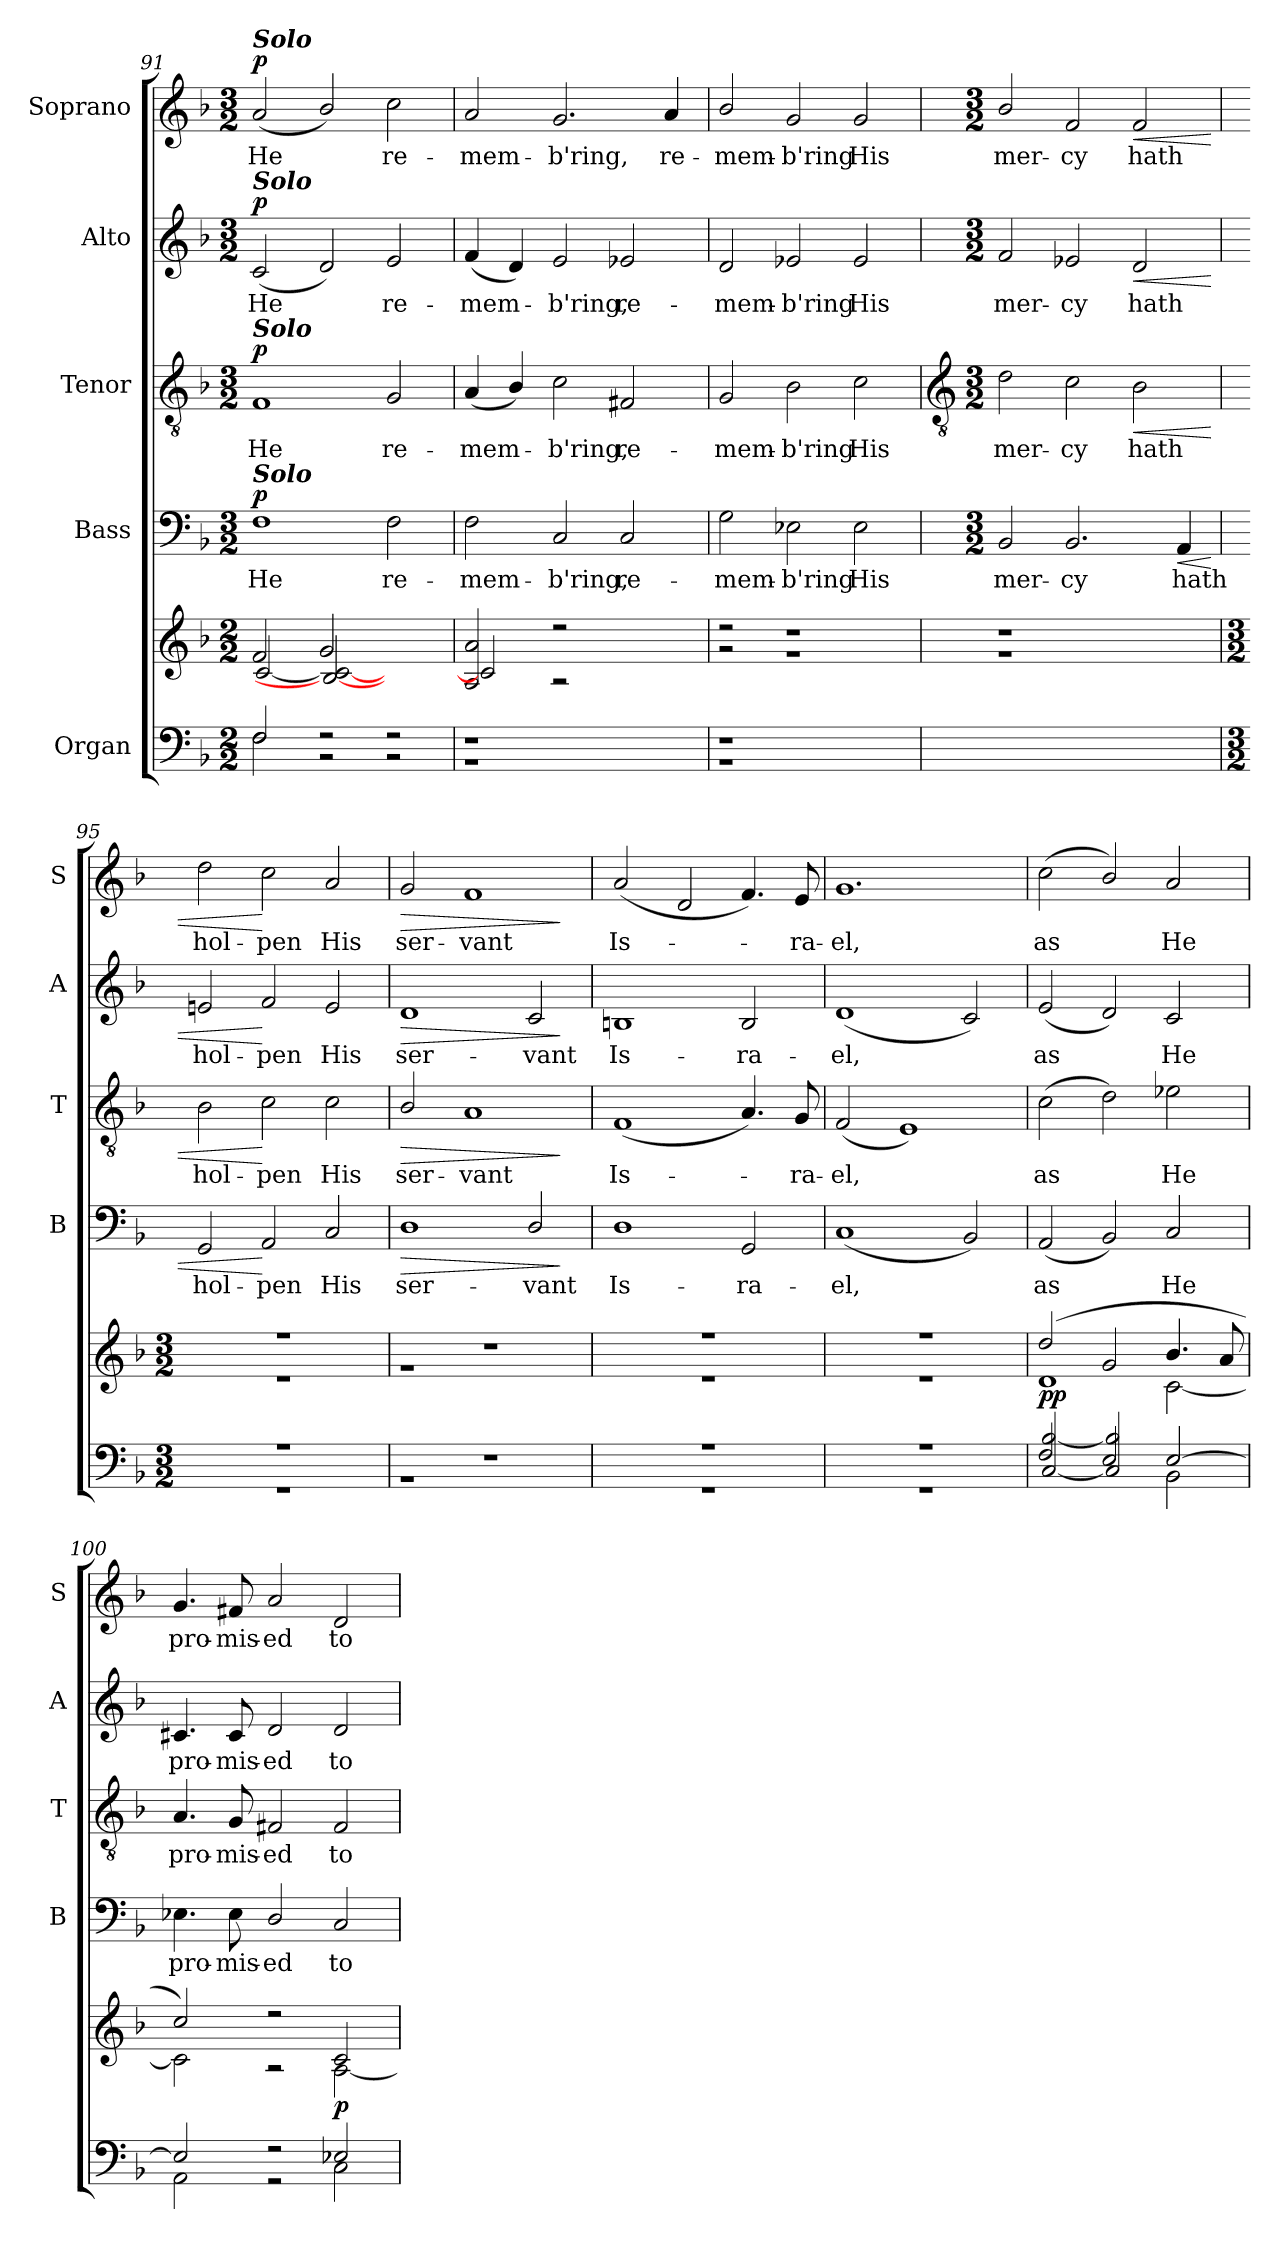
**kern	**kern	**dynam	**kern	**text	**dynam	**kern	**text	**dynam	**kern	**text	**dynam	**kern	**text	**dynam
*part5	*part5	*part5	*part4	*part4	*part4	*part3	*part3	*part3	*part2	*part2	*part2	*part1	*part1	*part1
*staff6	*staff5	*staff5/6	*staff4	*staff4	*staff4	*staff3	*staff3	*staff3	*staff2	*staff2	*staff2	*staff1	*staff1	*staff1
*I"Organ	*	*	*I"Bass	*	*	*I"Tenor	*	*	*I"Alto	*	*	*I"Soprano	*	*
*	*	*	*I'B	*	*	*I'T	*	*	*I'A	*	*	*I'S	*	*
*clefF4	*clefG2	*	*clefF4	*	*	*clefGv2	*	*	*clefG2	*	*	*clefG2	*	*
*k[b-]	*k[b-]	*	*k[b-]	*	*	*k[b-]	*	*	*k[b-]	*	*	*k[b-]	*	*
*F:	*F:	*	*F:	*	*	*F:	*	*	*F:	*	*	*F:	*	*
*M2/2	*M2/2	*	*M3/2	*	*	*M3/2	*	*	*M3/2	*	*	*M3/2	*	*
=91	=91	=91	=91	=91	=91	=91	=91	=91	=91	=91	=91	=91	=91	=91
*^	*^	*	*	*	*	*	*	*	*	*	*	*	*	*
!	!	!	!	!	!	!	!	!	!	!	!	!	!	!LO:TX:a:Bi:t=Solo	!	!
!	!	!	!	!	!	!	!	!	!	!	!LO:TX:a:Bi:t=Solo	!	!	!	!	!
!	!	!	!	!	!	!	!	!LO:TX:a:Bi:t=Solo	!	!	!	!	!	!	!	!
!	!	!	!	!	!LO:TX:a:Bi:t=Solo	!	!	!	!	!	!	!	!	!	!	!
!	!	!	!	!	!	!LO:LY:b	!LO:DY:b	!	!LO:LY:b	!LO:DY:b	!	!LO:LY:b	!LO:DY:b	!	!LO:LY:b	!LO:DY:b
2F/	2F\	2f/	[2c/	.	1F	He	p	1F	He	p	(<2c	He	p	(<2a	He	p
2r	2r	2g/	2B-/_ 2c/_	.	.	.	.	.	.	.	2d)	.	.	2b-/)	.	.
!	!	!	!	!	!	!LO:LY:b	!	!	!LO:LY:b	!	!	!LO:LY:b	!	!	!LO:LY:b	!
2r	2r	2ryy	2ryy	.	2F	re-	.	2G	re-	.	2e	re-	.	2cc	re-	.
=92	=92	=92	=92	=92	=92	=92	=92	=92	=92	=92	=92	=92	=92	=92	=92	=92
!LO:N:vis=1	!LO:N:vis=1	!	!	!	!	!LO:LY:b	!	!	!LO:LY:b	!	!	!LO:LY:b	!	!	!LO:LY:b	!
1.r	1.r	2A/ 2a/	2c/]	.	2F	-mem-	.	(<4A	-mem-	.	(<4f	-mem-	.	2a	-mem-	.
.	.	.	.	.	.	.	.	4B-/)	.	.	4d)	.	.	.	.	.
!	!	!	!	!	!	!LO:LY:b	!	!	!LO:LY:b	!	!	!LO:LY:b	!	!	!LO:LY:b	!
.	.	2r	2r	.	2C	-b'ring,	.	2c	b'ring,	.	2e	b'ring,	.	2.g	-b'ring,	.
!	!	!	!	!	!	!LO:LY:b	!	!	!LO:LY:b	!	!	!LO:LY:b	!	!	!	!
.	.	2ryy	2ryy	.	2C	re-	.	2F#X	re-	.	2e-X	re-	.	.	.	.
!	!	!	!	!	!	!	!	!	!	!	!	!	!	!	!LO:LY:b	!
.	.	.	.	.	.	.	.	.	.	.	.	.	.	4a	re-	.
=93	=93	=93	=93	=93	=93	=93	=93	=93	=93	=93	=93	=93	=93	=93	=93	=93
!LO:N:vis=1	!LO:N:vis=1	!	!	!	!	!LO:LY:b	!	!	!LO:LY:b	!	!	!LO:LY:b	!	!	!LO:LY:b	!
1.r	1.r	2r	2r	.	2G	-mem-	.	2G	-mem-	.	2d	-mem-	.	2b-/	-mem-	.
!	!	!	!	!	!	!LO:LY:b	!	!	!LO:LY:b	!	!	!LO:LY:b	!	!	!LO:LY:b	!
.	.	1r	1r	.	2E-X	-b'ring	.	2B-	-b'ring	.	2e-X	-b'ring	.	2g	-b'ring	.
!	!	!	!	!	!	!LO:LY:b	!	!	!LO:LY:b	!	!	!LO:LY:b	!	!	!LO:LY:b	!
.	.	.	.	.	2E-	His	.	2c	His	.	2e-	His	.	2g	His	.
*v	*v	*	*	*	*	*	*	*	*	*	*	*	*	*	*	*
!!LO:LB:g=z
=94	=94	=94	=94	=94	=94	=94	=94	=94	=94	=94	=94	=94	=94	=94	=94
*	*	*	*	*	*	*	*clefGv2	*	*	*	*	*	*	*	*
*	*	*	*	*M3/2	*	*	*M3/2	*	*	*M3/2	*	*	*M3/2	*	*
!	!	!	!	!	!LO:LY:b	!	!	!LO:LY:b	!	!	!LO:LY:b	!	!	!LO:LY:b	!
1.ryy	1r	1r	.	2BB-	mer-	.	2d	mer-	.	2f	mer-	.	2b-/	mer-	.
!	!	!	!	!	!LO:LY:b	!	!	!LO:LY:b	!	!	!LO:LY:b	!	!	!LO:LY:b	!
.	.	.	.	2.BB-	-cy	.	2c	-cy	.	2e-X	-cy	.	2f	-cy	.
!	!	!	!	!	!	!	!	!LO:LY:b	!LO:HP:b	!	!LO:LY:b	!LO:HP:b	!	!LO:LY:b	!LO:HP:b
.	2ryy	2ryy	.	.	.	.	2B-	hath	<	2d	hath	<	2f	hath	<
!	!	!	!	!	!LO:LY:b	!LO:HP:b	!	!	!	!	!	!	!	!	!
.	.	.	.	4AA	hath	<	.	.	.	.	.	.	.	.	.
!!LO:LB:g=z
=95	=95	=95	=95	=95	=95	=95	=95	=95	=95	=95	=95	=95	=95	=95	=95
*M3/2	*M3/2	*	*	*	*	*	*	*	*	*	*	*	*	*	*
*^	*	*	*	*	*	*	*	*	*	*	*	*	*	*	*
!LO:N:vis=1	!LO:N:vis=1	!LO:N:vis=1	!LO:N:vis=1	!	!	!LO:LY:b	!	!	!LO:LY:b	!	!	!LO:LY:b	!	!	!LO:LY:b	!
1.r	1.r	1.r	1.r	.	2GG	hol-	.	2B-	hol-	.	2en	hol-	.	2dd	hol-	.
!	!	!	!	!	!	!LO:LY:b	!	!	!LO:LY:b	!	!	!LO:LY:b	!	!	!LO:LY:b	!
.	.	.	.	.	2AA	-pen	[	2c	-pen	[	2f	-pen	[	2cc	-pen	[
!	!	!	!	!	!	!LO:LY:b	!	!	!LO:LY:b	!	!	!LO:LY:b	!	!	!LO:LY:b	!
.	.	.	.	.	2C	His	.	2c	His	.	2e	His	.	2a	His	.
=96	=96	=96	=96	=96	=96	=96	=96	=96	=96	=96	=96	=96	=96	=96	=96	=96
!LO:N:vis=1	!LO:N:vis=1	!LO:N:vis=1	!LO:N:vis=1	!	!	!LO:LY:b	!LO:HP:b	!	!LO:LY:b	!LO:HP:b	!	!LO:LY:b	!LO:HP:b	!	!LO:LY:b	!LO:HP:b
1.r	1.r	1.r	1.r	.	1D	ser-	>	2B-/	ser-	>	1d	ser-	>	2g	ser-	>
!	!	!	!	!	!	!	!	!	!LO:LY:b	!	!	!	!	!	!LO:LY:b	!
.	.	.	.	.	.	.	.	1A	-vant	.	.	.	.	1f	-vant	.
!	!	!	!	!	!	!LO:LY:b	!	!	!	!	!	!LO:LY:b	!	!	!	!
.	.	.	.	.	2D/	-vant	.	.	.	.	2c	-vant	.	.	.	.
*v	*v	*	*	*	*	*	*	*	*	*	*	*	*	*	*	*
*	*v	*v	*	*	*	*	*	*	*	*	*	*	*	*	*
.	.	.	.	.	]	.	.	]	.	.	]	.	.	]
=97	=97	=97	=97	=97	=97	=97	=97	=97	=97	=97	=97	=97	=97	=97
*^	*^	*	*	*	*	*	*	*	*	*	*	*	*	*
!LO:N:vis=1	!LO:N:vis=1	!LO:N:vis=1	!LO:N:vis=1	!	!	!LO:LY:b	!	!	!LO:LY:b	!	!	!LO:LY:b	!	!	!LO:LY:b	!
1.r	1.r	1.r	1.r	.	1D	Is-	.	(<1F	Is-	.	1Bn	Is-	.	(<2a	Is-	.
.	.	.	.	.	.	.	.	.	.	.	.	.	.	2d	.	.
!	!	!	!	!	!	!LO:LY:b	!	!	!	!	!	!LO:LY:b	!	!	!	!
.	.	.	.	.	2GG	-ra-	.	4.A)	.	.	2B	-ra-	.	4.f)	.	.
!	!	!	!	!	!	!	!	!	!LO:LY:b	!	!	!	!	!	!LO:LY:b	!
.	.	.	.	.	.	.	.	8G	ra-	.	.	.	.	8e	ra-	.
=98	=98	=98	=98	=98	=98	=98	=98	=98	=98	=98	=98	=98	=98	=98	=98	=98
!LO:N:vis=1	!LO:N:vis=1	!LO:N:vis=1	!LO:N:vis=1	!	!	!LO:LY:b	!	!	!LO:LY:b	!	!	!LO:LY:b	!	!	!LO:LY:b	!
1.r	1.r	1.r	1.r	.	(<1C	-el,	.	(<2F	-el,	.	(<1d	-el,	.	1.g	-el,	.
.	.	.	.	.	.	.	.	1E)	.	.	.	.	.	.	.	.
.	.	.	.	.	2BB-)	.	.	.	.	.	2c)	.	.	.	.	.
=99	=99	=99	=99	=99	=99	=99	=99	=99	=99	=99	=99	=99	=99	=99	=99	=99
!	!	!	!	!LO:DY:b	!	!LO:LY:b	!	!	!LO:LY:b	!	!	!LO:LY:b	!	!	!LO:LY:b	!
2F/	[2C/ [2B-/	(>2dd/	1d\	pp	(<2AA	as	.	(>2c	as	.	(<2e	as	.	(<2cc	as	.
2E/	2C/] 2B-/]	2g/	.	.	2BB-)	.	.	2d)	.	.	2d)	.	.	2b-/)	.	.
!	!	!	!	!	!	!LO:LY:b	!	!	!LO:LY:b	!	!	!LO:LY:b	!	!	!LO:LY:b	!
[2E/	2BB-\	4.b-/	[2c\	.	2C	He	.	2e-X	He	.	2c	He	.	2a	He	.
.	.	8a/	.	.	.	.	.	.	.	.	.	.	.	.	.	.
=100	=100	=100	=100	=100	=100	=100	=100	=100	=100	=100	=100	=100	=100	=100	=100	=100
!	!	!	!	!	!	!LO:LY:b	!	!	!LO:LY:b	!	!	!LO:LY:b	!	!	!LO:LY:b	!
2E/]	2AA\	2cc/)	2c\]	.	4.E-X	pro-	.	4.A	pro-	.	4.c#X	pro-	.	4.g	pro-	.
!	!	!	!	!	!	!LO:LY:b	!	!	!LO:LY:b	!	!	!LO:LY:b	!	!	!LO:LY:b	!
.	.	.	.	.	8E-	-mis-	.	8G	-mis-	.	8c#	-mis-	.	8f#X	-mis-	.
!	!	!	!	!	!	!LO:LY:b	!	!	!LO:LY:b	!	!	!LO:LY:b	!	!	!LO:LY:b	!
2r	2r	2r	2r	.	2D/	-ed	.	2F#X	-ed	.	2d	-ed	.	2a	-ed	.
!	!	!	!	!LO:DY:b	!	!LO:LY:b	!	!	!LO:LY:b	!	!	!LO:LY:b	!	!	!LO:LY:b	!
2E-X/	2C\	2c/	[2A\	p	2C	to	.	2F#	to	.	2d	to	.	2d	to	.
*v	*v	*	*	*	*	*	*	*	*	*	*	*	*	*	*	*
*	*v	*v	*	*	*	*	*	*	*	*	*	*	*	*	*
=	=	=	=	=	=	=	=	=	=	=	=	=	=	=
*-	*-	*-	*-	*-	*-	*-	*-	*-	*-	*-	*-	*-	*-	*-
